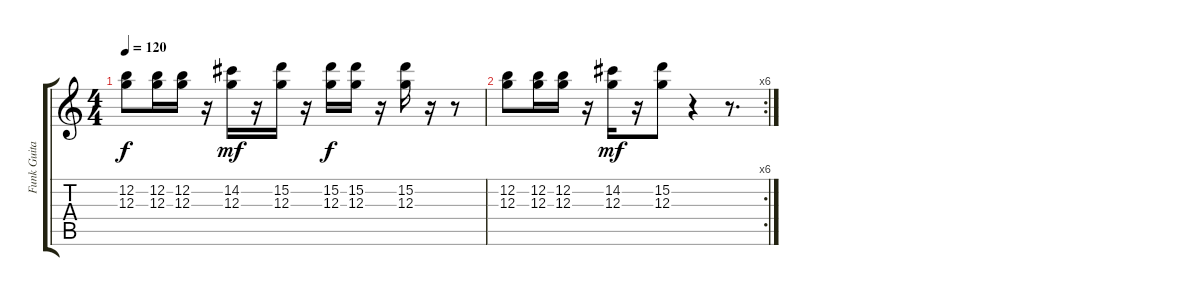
\track ("Funk Guitar" "Funk Guita") {instrument overdrivenguitar}
\staff {score tabs}
\tuning (E4 B3 G3 D3 A2 E2) {hide}
\ts (4 4)
\tempo 120
\clef g2
\ks c
(12.2 12.3).8{dy f} (12.2 12.3).16 (12.2 12.3).16 r.16 (14.2 12.3).16{dy mf} r.16 (15.2 12.3).16 r.16 (15.2 12.3).16{dy f} (15.2 12.3).16 r.16 (15.2 12.3).16 r.16 r.8 |
\rc 6
(12.2 12.3).8 (12.2 12.3).16 (12.2 12.3).16 r.16 (14.2 12.3).16{dy mf} r.16 (15.2 12.3).8 r.4 r.8{d}
